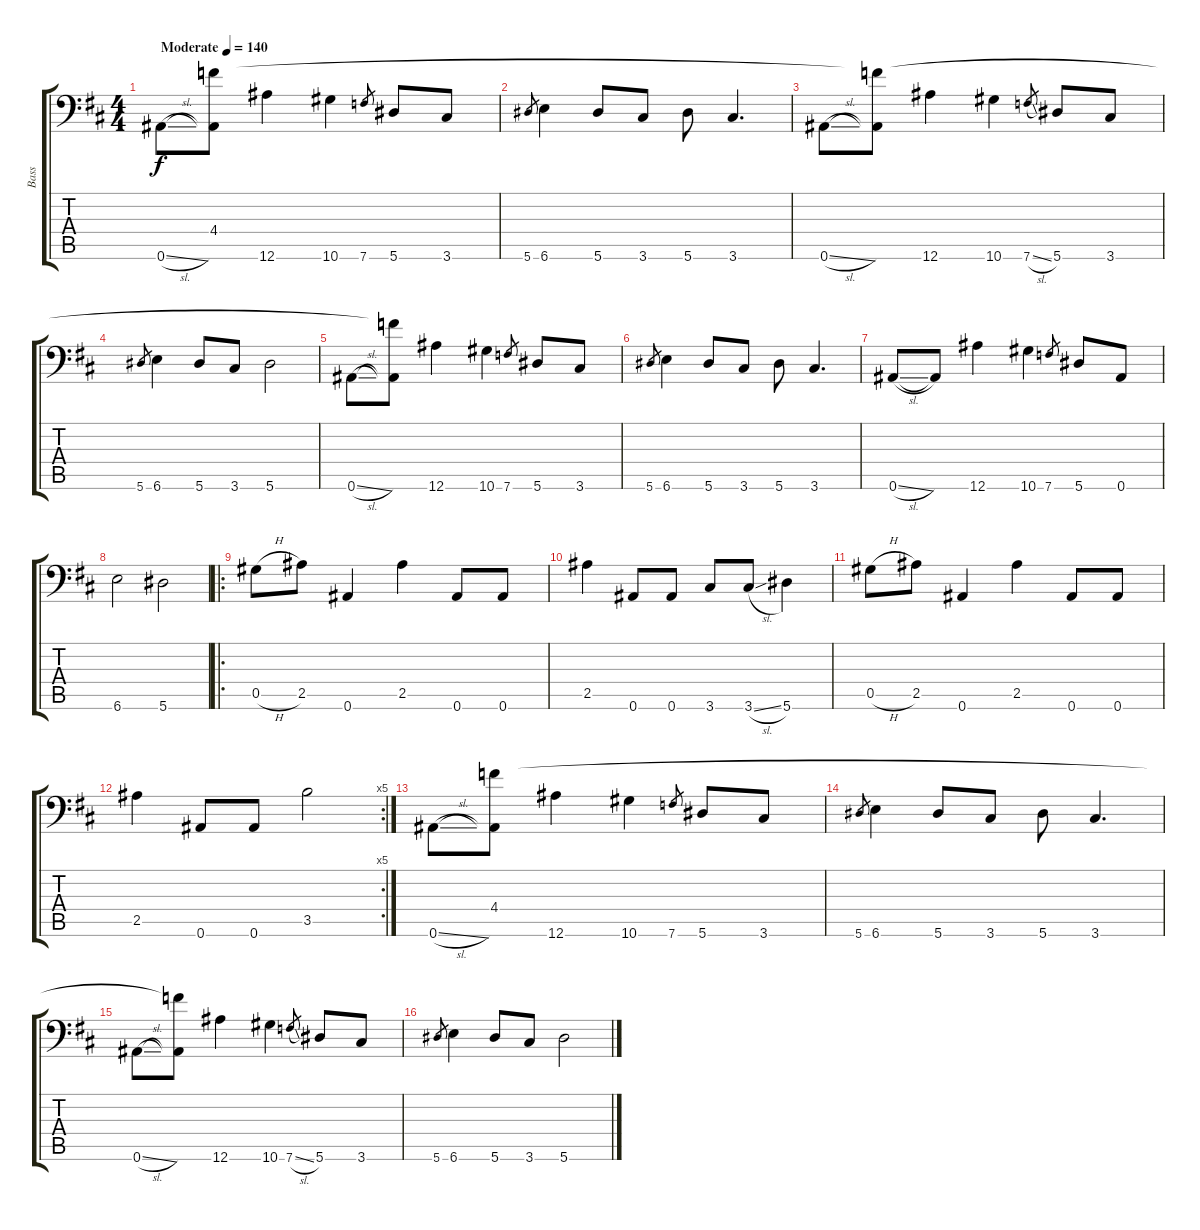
\track ("Bass" "Bass") {instrument electricbasspick}
\staff {score tabs}
\tuning (Eb4 Bb3 Gb3 Db3 Ab2 Bb1) {hide}
\ts (4 4)
\tempo (140 "Moderate")
\clef f4
\ks d
0.6{sl}.8{dy f instrument electricbasspick} (4.4 0.6{t}).8 12.6.4 10.6.4 7.6.8{gr} 5.6.8 3.6.8 |
5.6.8{gr} 6.6.4 5.6.8 3.6.8 5.6.8 3.6.4{d} |
0.6{sl}.8 (4.4{t} 0.6{t}).8 12.6.4 10.6.4 7.6{sl}.8{gr} 5.6.8 3.6.8 |
5.6.8{gr} 6.6.4 5.6.8 3.6.8 5.6.2 |
0.6{sl}.8 (4.4{t} 0.6{t}).8 12.6.4 10.6.4 7.6.8{gr} 5.6.8 3.6.8 |
5.6.8{gr} 6.6.4 5.6.8 3.6.8 5.6.8 3.6.4{d} |
0.6{sl}.8 0.6{t}.8 12.6.4 10.6.4 7.6.8{gr} 5.6.8 0.6.8 |
6.6.2 5.6.2 |
\ro
0.5{h}.8 2.5.8 0.6.4 2.5.4 0.6.8 0.6.8 |
2.5.4 0.6.8 0.6.8 3.6.8 3.6{sl}.8 5.6.4 |
0.5{h}.8 2.5.8 0.6.4 2.5.4 0.6.8 0.6.8 |
\rc 5
2.5.4 0.6.8 0.6.8 3.5.2 |
0.6{sl}.8 (4.4 0.6{t}).8 12.6.4 10.6.4 7.6.8{gr} 5.6.8 3.6.8 |
5.6.8{gr} 6.6.4 5.6.8 3.6.8 5.6.8 3.6.4{d} |
0.6{sl}.8 (4.4{t} 0.6{t}).8 12.6.4 10.6.4 7.6{sl}.8{gr} 5.6.8 3.6.8 |
5.6.8{gr} 6.6.4 5.6.8 3.6.8 5.6.2
